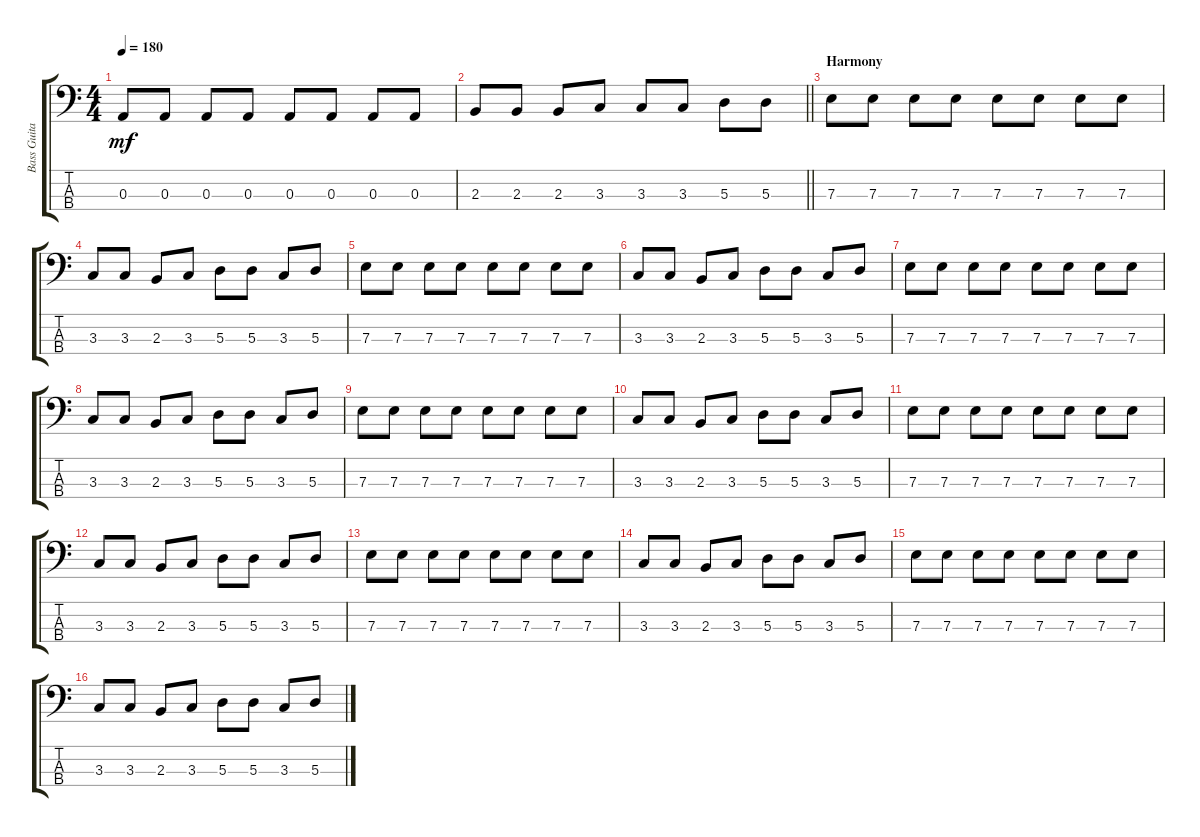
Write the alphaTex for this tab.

\track ("Bass Guitar" "Bass Guita") {instrument electricbassfinger}
\staff {score tabs}
\tuning (G2 D2 A1 E1) {hide}
\ts (4 4)
\tempo 180
\clef f4
\ks c
0.3.8{dy mf} 0.3.8 0.3.8 0.3.8 0.3.8 0.3.8 0.3.8 0.3.8 |
\barLineRight lightlight
2.3.8 2.3.8 2.3.8 3.3.8 3.3.8 3.3.8 5.3.8 5.3.8 |
\section ("" "Harmony")
7.3.8 7.3.8 7.3.8 7.3.8 7.3.8 7.3.8 7.3.8 7.3.8 |
3.3.8 3.3.8 2.3.8 3.3.8 5.3.8 5.3.8 3.3.8 5.3.8 |
7.3.8 7.3.8 7.3.8 7.3.8 7.3.8 7.3.8 7.3.8 7.3.8 |
3.3.8 3.3.8 2.3.8 3.3.8 5.3.8 5.3.8 3.3.8 5.3.8 |
7.3.8 7.3.8 7.3.8 7.3.8 7.3.8 7.3.8 7.3.8 7.3.8 |
3.3.8 3.3.8 2.3.8 3.3.8 5.3.8 5.3.8 3.3.8 5.3.8 |
7.3.8 7.3.8 7.3.8 7.3.8 7.3.8 7.3.8 7.3.8 7.3.8 |
3.3.8 3.3.8 2.3.8 3.3.8 5.3.8 5.3.8 3.3.8 5.3.8 |
7.3.8 7.3.8 7.3.8 7.3.8 7.3.8 7.3.8 7.3.8 7.3.8 |
3.3.8 3.3.8 2.3.8 3.3.8 5.3.8 5.3.8 3.3.8 5.3.8 |
7.3.8 7.3.8 7.3.8 7.3.8 7.3.8 7.3.8 7.3.8 7.3.8 |
3.3.8 3.3.8 2.3.8 3.3.8 5.3.8 5.3.8 3.3.8 5.3.8 |
7.3.8 7.3.8 7.3.8 7.3.8 7.3.8 7.3.8 7.3.8 7.3.8 |
3.3.8 3.3.8 2.3.8 3.3.8 5.3.8 5.3.8 3.3.8 5.3.8
